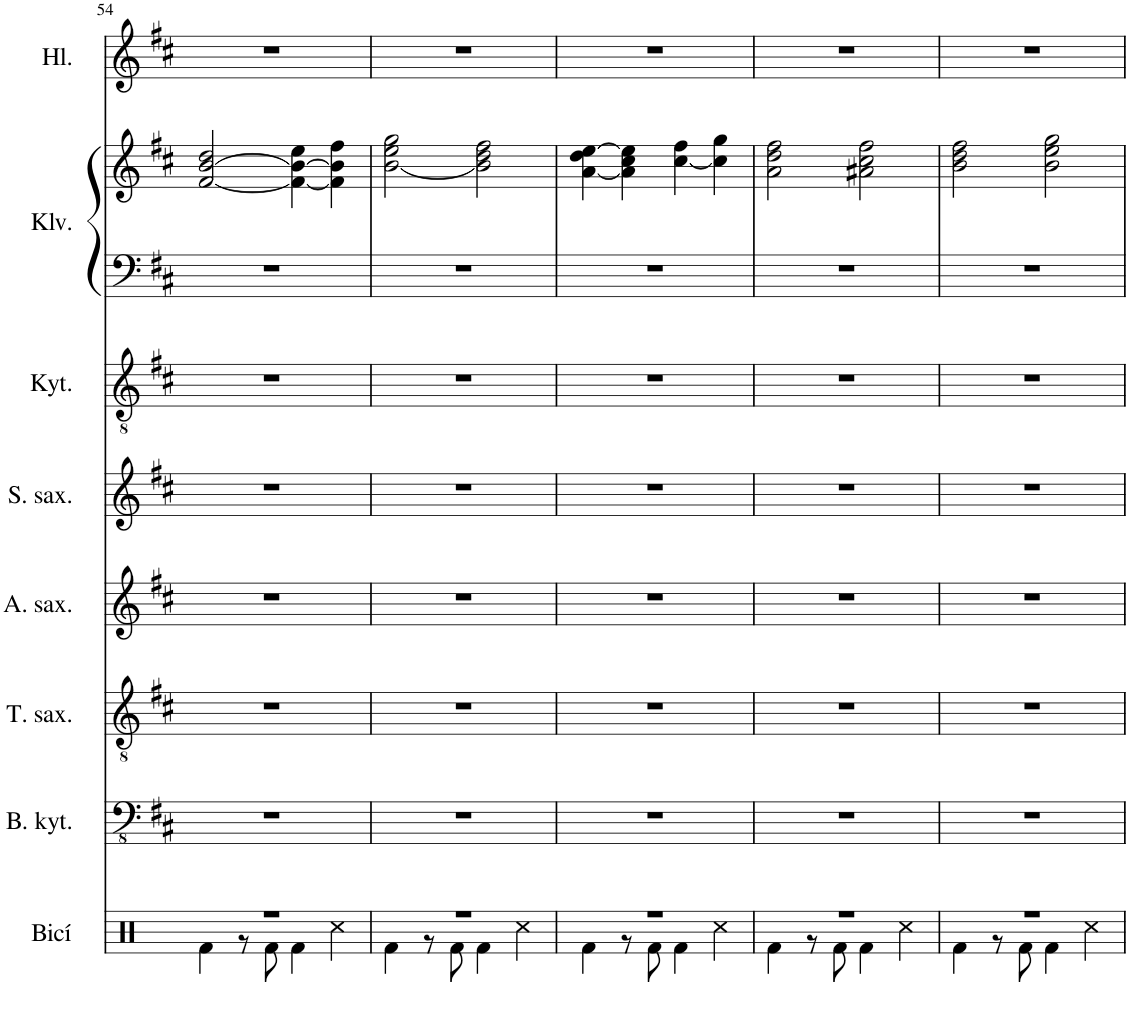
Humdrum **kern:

**kern	**kern	**kern	**kern	**kern	**kern	**kern	**kern	**kern
*part8	*part7	*part6	*part5	*part4	*part3	*part2	*part2	*part1
*staff9	*staff8	*staff7	*staff6	*staff5	*staff4	*staff3	*staff2	*staff1
*I"Bicí souprava	*I"Basová kytara	*I"Tenorový saxofon	*I"Altový saxofon	*I"Sopránový saxofon	*I"Akustická kytara	*I"Klavír	*	*I"Zpěv
*I'Bicí	*I'B. kyt.	*I'T. sax.	*I'A. sax.	*I'S. sax.	*I'Kyt.	*I'Klv.	*	*
!!LO:PB:g=z
*clefX	*clefFv4	*clefGv2	*clefG2	*clefG2	*clefGv2	*clefF4	*clefG2	*clefG2
*	*	*ITrd8c14	*	*ITrd1c2	*	*	*	*
*k[]	*k[f#c#]	*k[f#c#]	*k[f#c#]	*k[f#c#]	*k[f#c#]	*k[f#c#]	*k[f#c#]	*k[f#c#]
*M4/4	*M4/4	*M4/4	*M4/4	*M4/4	*M4/4	*M4/4	*M4/4	*M4/4
=54	=54	=54	=54	=54	=54	=54	=54	=54
*^	*	*	*	*	*	*	*	*
1r	4Rf\	1r	1r	1r	1r	1r	1r	[2f#/ [2b/ 2dd/	1r
.	8r	.	.	.	.	.	.	.	.
.	8Rf\	.	.	.	.	.	.	.	.
.	4Rf\	.	.	.	.	.	.	4f#\_ 4b\_ 4ee\	.
.	4Rcc\	.	.	.	.	.	.	4f#\] 4b\] 4ff#\	.
=55	=55	=55	=55	=55	=55	=55	=55	=55	=55
1r	4Rf\	1r	1r	1r	1r	1r	1r	[2b\ 2ee\ 2gg\	1r
.	8r	.	.	.	.	.	.	.	.
.	8Rf\	.	.	.	.	.	.	.	.
.	4Rf\	.	.	.	.	.	.	2b\] 2dd\ 2ff#\	.
.	4Rcc\	.	.	.	.	.	.	.	.
=56	=56	=56	=56	=56	=56	=56	=56	=56	=56
1r	4Rf\	1r	1r	1r	1r	1r	1r	[4a\ 4dd\ [4ee\	1r
.	8r	.	.	.	.	.	.	4a\] 4cc#\ 4ee\]	.
.	8Rf\	.	.	.	.	.	.	.	.
.	4Rf\	.	.	.	.	.	.	[4cc#\ 4ff#\	.
.	4Rcc\	.	.	.	.	.	.	4cc#\] 4gg\	.
=57	=57	=57	=57	=57	=57	=57	=57	=57	=57
1r	4Rf\	1r	1r	1r	1r	1r	1r	2a\ 2dd\ 2ff#\	1r
.	8r	.	.	.	.	.	.	.	.
.	8Rf\	.	.	.	.	.	.	.	.
.	4Rf\	.	.	.	.	.	.	2a#X\ 2cc#\ 2ff#\	.
.	4Rcc\	.	.	.	.	.	.	.	.
=58	=58	=58	=58	=58	=58	=58	=58	=58	=58
1r	4Rf\	1r	1r	1r	1r	1r	1r	2b\ 2dd\ 2ff#\	1r
.	8r	.	.	.	.	.	.	.	.
.	8Rf\	.	.	.	.	.	.	.	.
.	4Rf\	.	.	.	.	.	.	2b\ 2ee\ 2gg\	.
.	4Rcc\	.	.	.	.	.	.	.	.
*v	*v	*	*	*	*	*	*	*	*
=	=	=	=	=	=	=	=	=
*-	*-	*-	*-	*-	*-	*-	*-	*-
